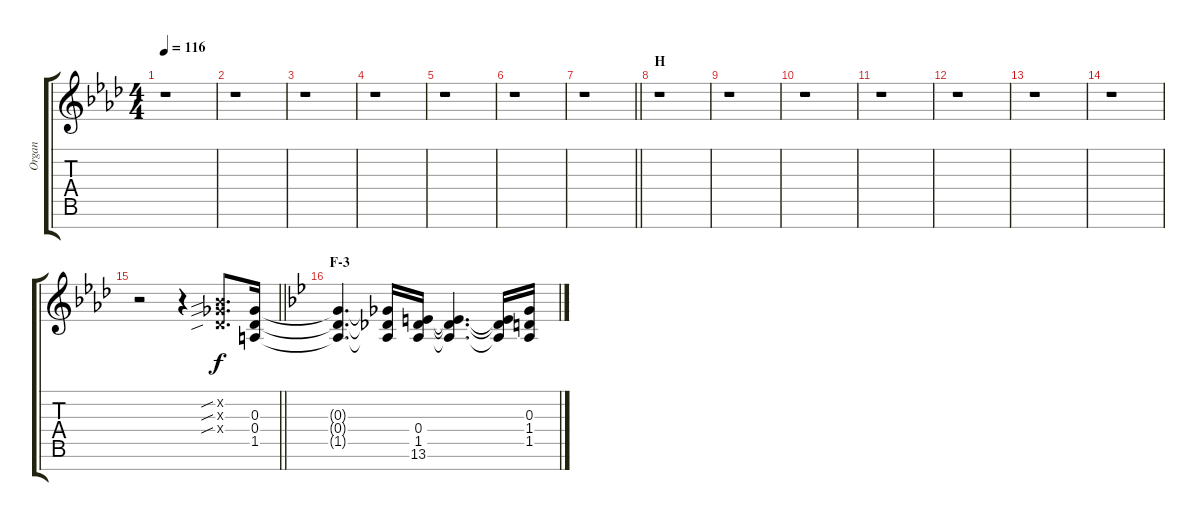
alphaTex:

\track ("Organ" "Organ") {instrument drawbarorgan}
\staff {score tabs}
\tuning (Eb5 Bb4 Gb4 Db4 Ab3 Eb3 Bb2) {hide}
\ts (4 4)
\tempo 116
\clef g2
\ks ab
r.1{dy f} |
r.1 |
r.1 |
r.1 |
r.1 |
r.1 |
\barLineRight lightlight
r.1 |
\section ("" "H")
r.1 |
r.1 |
r.1 |
r.1 |
r.1 |
r.1 |
r.1 |
\barLineRight lightlight
r.2 r.4 (0.2{sib x} 0.3{sib x} 0.4{sib x}).8{d} (0.3 0.4 1.5).16 |
\section ("" "F-3")
\ks bb
(0.3{t} 0.4{t} 1.5{t}).4{d} (0.3{t} 0.4{t} 1.5{t}).16 (0.4 1.5 13.6).16 (0.4{t} 1.5{t} 13.6{t}).4{d} (0.4{t} 1.5{t} 13.6{t}).16 (0.3 1.4 1.5).16
